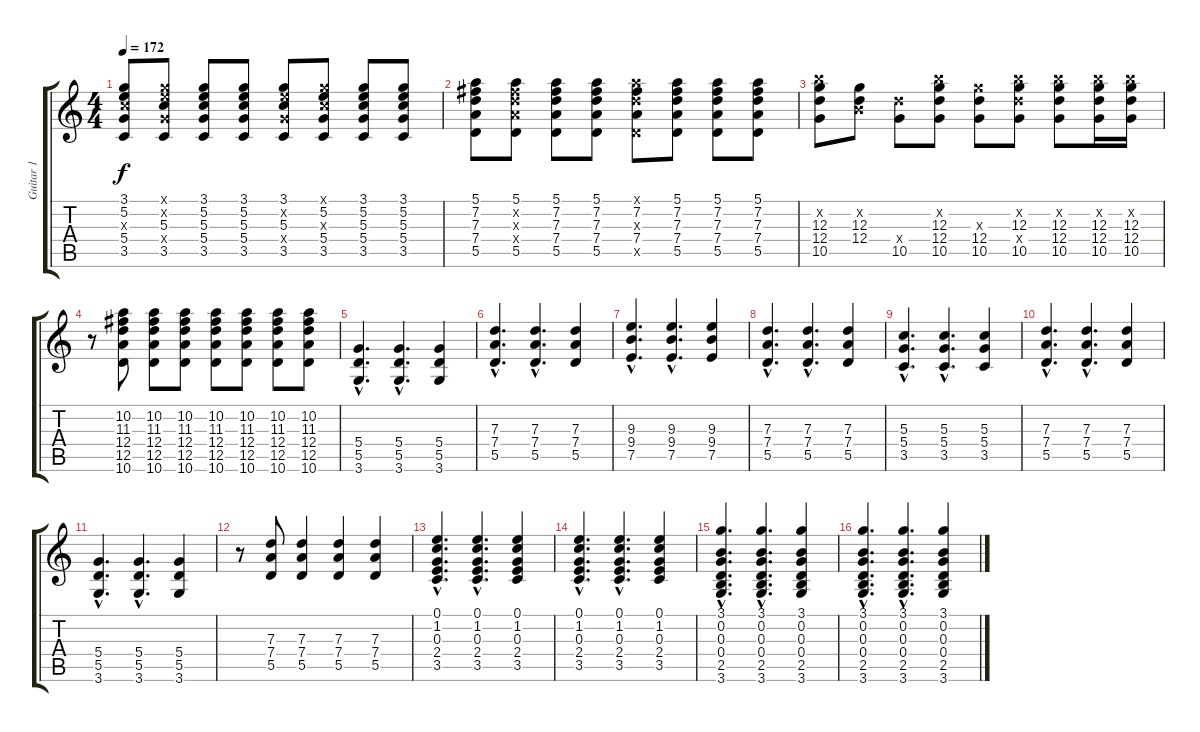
\track ("Guitar 1" "Guitar 1") {instrument distortionguitar}
\staff {score tabs}
\tuning (E4 B3 G3 D3 A2 E2) {hide}
\ts (4 4)
\tempo 172
\clef g2
\ks c
(3.1 5.2 5.3{x} 5.4 3.5).8{dy f} (3.1{x} 5.2{x} 5.3 5.4{x} 3.5).8 (3.1 5.2 5.3 5.4 3.5).8 (3.1 5.2 5.3 5.4 3.5).8 (3.1 5.2{x} 5.3 5.4{x} 3.5).8 (3.1{x} 5.2 5.3{x} 5.4 3.5).8 (3.1 5.2 5.3 5.4 3.5).8 (3.1 5.2 5.3 5.4 3.5).8 |
(5.1 7.2 7.3 7.4 5.5).8 (5.1 7.2{x} 7.3{x} 7.4{x} 5.5).8 (5.1 7.2 7.3 7.4 5.5).8 (5.1 7.2 7.3 7.4 5.5).8 (5.1{x} 7.2 7.3{x} 7.4 5.5{x}).8 (5.1 7.2 7.3 7.4 5.5).8 (5.1 7.2 7.3 7.4 5.5).8 (5.1 7.2 7.3 7.4 5.5).8 |
(12.2{x} 12.3 12.4 10.5).8 (0.2{x} 12.3 12.4).8 (12.4{x} 10.5).8 (12.2{x} 12.3 12.4 10.5).8 (12.3{x} 12.4 10.5).8 (12.2{x} 12.3 12.4{x} 10.5).8 (12.2{x} 12.3 12.4 10.5).8 (12.2{x} 12.3 12.4 10.5).16 (12.2{x} 12.3 12.4 10.5).16 |
r.8 (10.2 11.3 12.4 12.5 10.6).8 (10.2 11.3 12.4 12.5 10.6).8 (10.2 11.3 12.4 12.5 10.6).8 (10.2 11.3 12.4 12.5 10.6).8 (10.2 11.3 12.4 12.5 10.6).8 (10.2 11.3 12.4 12.5 10.6).8 (10.2 11.3 12.4 12.5 10.6).8 |
(5.4{hac} 5.5{hac} 3.6{hac}).4{d instrument distortionguitar} (5.4{hac} 5.5{hac} 3.6{hac}).4{d} (5.4 5.5 3.6).4 |
(7.3{hac} 7.4{hac} 5.5{hac}).4{d} (7.3{hac} 7.4{hac} 5.5{hac}).4{d} (7.3 7.4 5.5).4 |
(9.3{hac} 9.4{hac} 7.5{hac}).4{d} (9.3{hac} 9.4{hac} 7.5{hac}).4{d} (9.3 9.4 7.5).4 |
(7.3{hac} 7.4{hac} 5.5{hac}).4{d} (7.3{hac} 7.4{hac} 5.5{hac}).4{d} (7.3 7.4 5.5).4 |
(5.3{hac} 5.4{hac} 3.5{hac}).4{d} (5.3{hac} 5.4{hac} 3.5{hac}).4{d} (5.3 5.4 3.5).4 |
(7.3{hac} 7.4{hac} 5.5{hac}).4{d} (7.3{hac} 7.4{hac} 5.5{hac}).4{d} (7.3 7.4 5.5).4 |
(5.4{hac} 5.5{hac} 3.6{hac}).4{d} (5.4{hac} 5.5{hac} 3.6{hac}).4{d} (5.4 5.5 3.6).4 |
r.8 (7.3 7.4 5.5).8 (7.3 7.4 5.5).4 (7.3 7.4 5.5).4 (7.3 7.4 5.5).4 |
(0.1{hac} 1.2{hac} 0.3{hac} 2.4{hac} 3.5{hac}).4{d} (0.1{hac} 1.2{hac} 0.3{hac} 2.4{hac} 3.5{hac}).4{d} (0.1 1.2 0.3 2.4 3.5).4 |
(0.1{hac} 1.2{hac} 0.3{hac} 2.4{hac} 3.5{hac}).4{d} (0.1{hac} 1.2{hac} 0.3{hac} 2.4{hac} 3.5{hac}).4{d} (0.1 1.2 0.3 2.4 3.5).4 |
(3.1{hac} 0.2{hac} 0.3{hac} 0.4{hac} 2.5{hac} 3.6{hac}).4{d} (3.1{hac} 0.2{hac} 0.3{hac} 0.4{hac} 2.5{hac} 3.6{hac}).4{d} (3.1 0.2 0.3 0.4 2.5 3.6).4 |
(3.1{hac} 0.2{hac} 0.3{hac} 0.4{hac} 2.5{hac} 3.6{hac}).4{d} (3.1{hac} 0.2{hac} 0.3{hac} 0.4{hac} 2.5{hac} 3.6{hac}).4{d} (3.1 0.2 0.3 0.4 2.5 3.6).4
